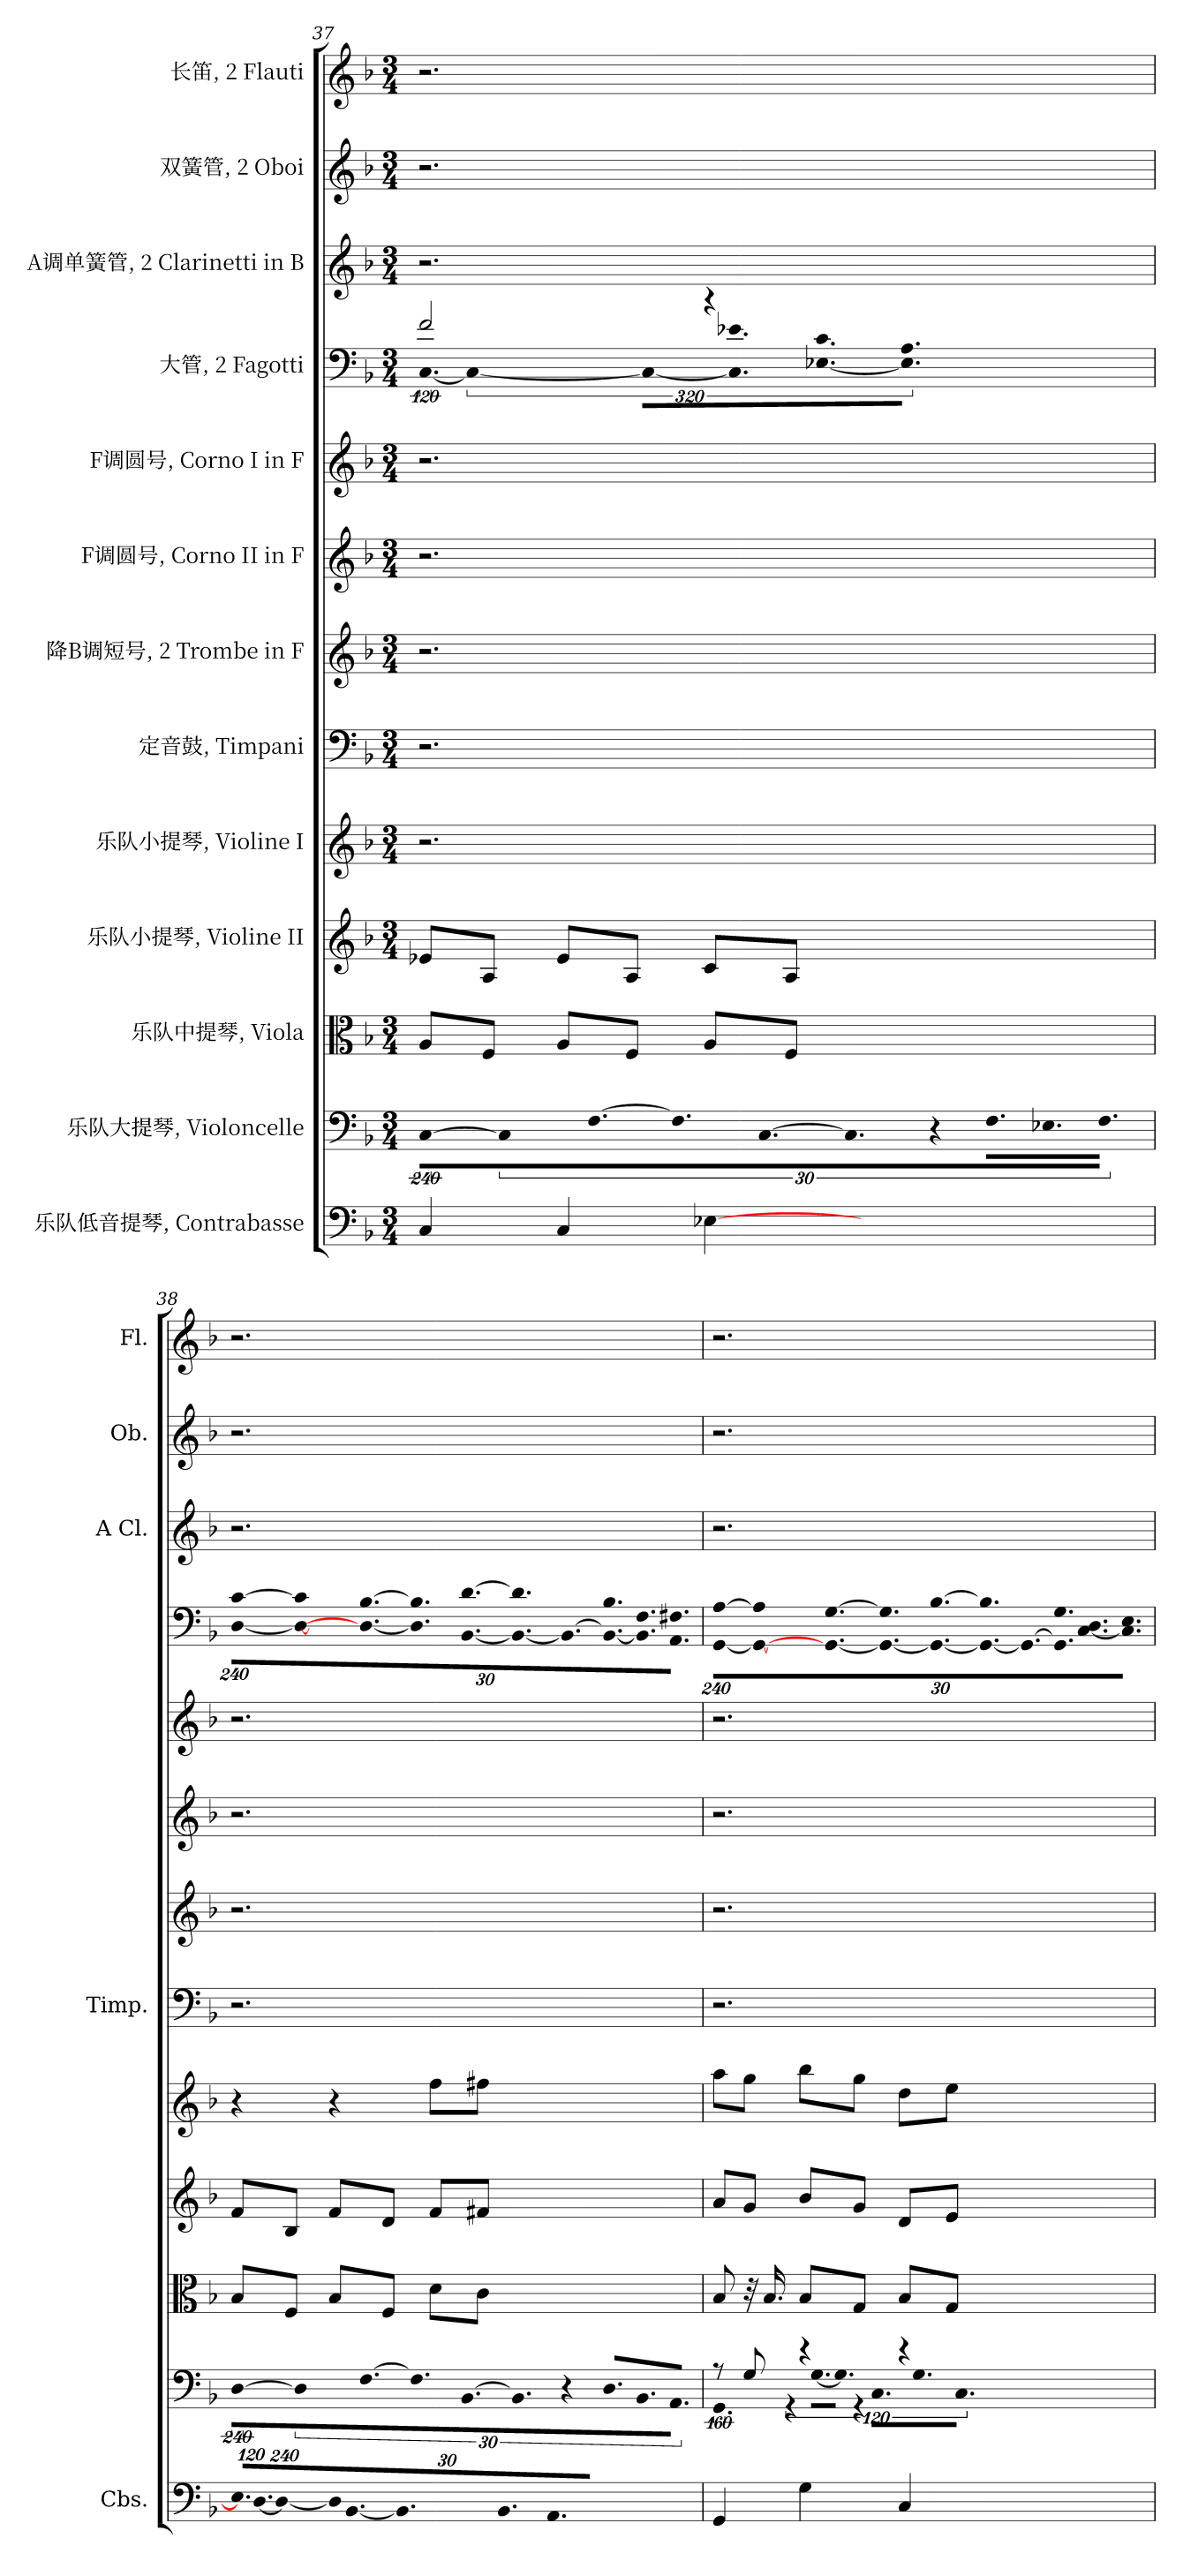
**kern	**kern	**kern	**kern	**kern	**kern	**kern	**kern	**kern	**kern	**kern	**kern	**kern
*part13	*part12	*part11	*part10	*part9	*part8	*part7	*part6	*part5	*part4	*part3	*part2	*part1
*staff13	*staff12	*staff11	*staff10	*staff9	*staff8	*staff7	*staff6	*staff5	*staff4	*staff3	*staff2	*staff1
*I"乐队低音提琴, Contrabasse	*I"乐队大提琴, Violoncelle	*I"乐队中提琴, Viola	*I"乐队小提琴, Violine II	*I"乐队小提琴, Violine I	*I"定音鼓, Timpani	*I"降B调短号, 2 Trombe in F	*I"F调圆号, Corno II in F	*I"F调圆号, Corno I in F	*I"大管, 2 Fagotti	*I"A调单簧管, 2 Clarinetti in B	*I"双簧管, 2 Oboi	*I"长笛, 2 Flauti
*I'Cbs.	*	*	*	*	*I'Timp.	*	*	*	*	*I'A Cl.	*I'Ob.	*I'Fl.
*clefF4	*clefF4	*clefC3	*clefG2	*clefG2	*clefF4	*clefG2	*clefG2	*clefG2	*clefF4	*clefG2	*clefG2	*clefG2
*ITrd7c12	*	*	*	*	*	*ITrd1c2	*ITrd4c7	*ITrd4c7	*	*ITrd2c3	*	*
*k[b-]	*k[b-]	*k[b-]	*k[b-]	*k[b-]	*k[b-]	*k[b-e-a-]	*k[b-e-]	*k[b-e-]	*k[b-]	*k[f#c#]	*k[b-]	*k[b-]
*M3/4	*M3/4	*M3/4	*M3/4	*M3/4	*M3/4	*M3/4	*M3/4	*M3/4	*M3/4	*M3/4	*M3/4	*M3/4
*MM96	*MM96	*MM96	*MM96	*MM96	*MM96	*MM96	*MM96	*MM96	*MM96	*MM96	*MM96	*MM96
=37	=37	=37	=37	=37	=37	=37	=37	=37	=37	=37	=37	=37
*	*	*	*	*	*	*	*	*	*^	*	*	*
!	!LO:N:vis=8	!	!	!	!	!	!	!	!	!LO:N:vis=16.	!	!	!
4CC/	[960%137C\L	8A/L	8e-X/L	2.r	2.r	2.r	2.r	2.r	2f/	[960%103C\	2.r	2.r	2.r
!	!	!	!	!	!	!	!	!	!	!LO:N:vis=4	!	!	!
.	.	.	.	.	.	.	.	.	.	640%183C\_	.	.	.
.	.	8F/J	8A/J	.	.	.	.	.	.	.	.	.	.
!	!LO:N:vis=256%9	!	!	!	!	!	!	!	!	!	!	!	!
.	960%17C\KLL]	.	.	.	.	.	.	.	.	.	.	.	.
.	1920ryy	.	.	.	.	.	.	.	.	.	.	.	.
!	!LO:N:vis=32.	!	!	!	!	!	!	!	!	!	!	!	!
.	[1920%103F\	.	.	.	.	.	.	.	.	.	.	.	.
!	!LO:N:vis=32.	!	!	!	!	!	!	!	!	!	!	!	!
.	1920%103F\]	.	.	.	.	.	.	.	.	.	.	.	.
4CC/	.	8A/L	8e-/L	.	.	.	.	.	.	.	.	.	.
!	!LO:N:vis=32.	!	!	!	!	!	!	!	!	!	!	!	!
.	[1920%103C\	.	.	.	.	.	.	.	.	.	.	.	.
!	!LO:N:vis=32.	!	!	!	!	!	!	!	!	!	!	!	!
.	1920%103C\JJJ]	.	.	.	.	.	.	.	.	.	.	.	.
.	.	8F/J	8A/J	.	.	.	.	.	.	.	.	.	.
!	!LO:N:vis=32.	!	!	!	!	!	!	!	!	!	!	!	!
.	1920%103r	.	.	.	.	.	.	.	.	.	.	.	.
!	!	!	!	!	!	!	!	!	!	!LO:N:vis=32	!	!	!
.	.	.	.	.	.	.	.	.	.	640%23C\KLL_	.	.	.
!	!LO:N:vis=16.	!	!	!	!	!	!	!	!	!LO:N:vis=16.	!	!	!
.	960%103F\LL	.	.	.	.	.	.	.	.	960%103C\] 960%103e-X\	.	.	.
[4EE-X\	.	8A/L	8c/L	.	.	.	.	.	4r	.	.	.	.
!	!LO:N:vis=16.	!	!	!	!	!	!	!	!	!LO:N:vis=16.	!	!	!
.	960%103E-X\	.	.	.	.	.	.	.	.	[960%103E-X\ 960%103c\	.	.	.
.	.	8F/J	8A/J	.	.	.	.	.	.	.	.	.	.
!	!LO:N:vis=16.	!	!	!	!	!	!	!	!	!LO:N:vis=16.	!	!	!
.	960%103F\JJ	.	.	.	.	.	.	.	.	960%103E-\] 960%103A\JJ	.	.	.
960ryy	.	960ryy	960ryy	960ryy	960ryy	960ryy	960ryy	960ryy	960ryy	.	960ryy	960ryy	960ryy
*	*	*	*	*	*	*	*	*	*v	*v	*	*	*
!!LO:PB:g=z
=38	=38	=38	=38	=38	=38	=38	=38	=38	=38	=38	=38	=38
*Xbrackettup	*	*	*	*	*	*	*	*	*	*	*	*
!LO:N:vis=32.	!LO:N:vis=8	!	!	!	!	!	!	!	!	!	!	!
*	*	*	*	*	*	*	*	*	*Xbrackettup	*	*	*
*	*	*	*	*	*	*	*	*	*	*	*	*MM96
!	!	!	!	!	!	!	!	!	!LO:N:vis=8	!	!	!
1920%103EE-/LLL]	[960%137D\L	8B-/L	8f/L	4r	2.r	2.r	2.r	2.r	[960%137D\ [960%137c\L	2.r	2.r	2.r
!LO:N:vis=32.	!	!	!	!	!	!	!	!	!	!	!	!
[1920%103DD/JJ	.	.	.	.	.	.	.	.	.	.	.	.
!LO:N:vis=8	!	!	!	!	!	!	!	!	!	!	!	!
960%137DD/_	.	.	.	.	.	.	.	.	.	.	.	.
.	.	8F/J	8B-/J	.	.	.	.	.	.	.	.	.
!	!LO:N:vis=256%9	!	!	!	!	!	!	!	!LO:N:vis=256%9	!	!	!
.	960%17D\KLL]	.	.	.	.	.	.	.	960%17D\_ 960%17c\]KLL	.	.	.
.	1920ryy	.	.	.	.	.	.	.	1920ryy	.	.	.
!	!LO:N:vis=32.	!	!	!	!	!	!	!	!LO:N:vis=32.	!	!	!
.	[1920%103F\	.	.	.	.	.	.	.	1920%103D\_ [1920%103B-\	.	.	.
!	!LO:N:vis=32.	!	!	!	!	!	!	!	!LO:N:vis=32.	!	!	!
.	1920%103F\]	.	.	.	.	.	.	.	1920%103D\] 1920%103B-\]	.	.	.
!LO:N:vis=256%9	!	!	!	!	!	!	!	!	!	!	!	!
960%17DD/KLL]	.	8B-/L	8f/L	4r	.	.	.	.	.	.	.	.
!LO:N:vis=32.	!	!	!	!	!	!	!	!	!	!	!	!
[1920%103BBB-/JJ	.	.	.	.	.	.	.	.	.	.	.	.
!	!LO:N:vis=32.	!	!	!	!	!	!	!	!LO:N:vis=32.	!	!	!
.	[1920%103BB-\	.	.	.	.	.	.	.	[1920%103BB-\ [1920%103d\	.	.	.
!LO:N:vis=4.	!	!	!	!	!	!	!	!	!	!	!	!
640%137BBB-/]	.	.	.	.	.	.	.	.	.	.	.	.
!	!LO:N:vis=32.	!	!	!	!	!	!	!	!LO:N:vis=32.	!	!	!
.	1920%103BB-\JJJ]	.	.	.	.	.	.	.	1920%103BB-\_ 1920%103d\]	.	.	.
.	.	8F/J	8d/J	.	.	.	.	.	.	.	.	.
!	!LO:N:vis=32.	!	!	!	!	!	!	!	!LO:N:vis=32.	!	!	!
.	1920%103r	.	.	.	.	.	.	.	1920%103BB-\J_	.	.	.
!	!LO:N:vis=16.	!	!	!	!	!	!	!	!LO:N:vis=16.	!	!	!
.	960%103D/LL	.	.	.	.	.	.	.	960%103BB-\_ 960%103B-\	.	.	.
.	.	8d\L	8f/L	8ff\L	.	.	.	.	.	.	.	.
1920ryy	.	.	.	.	.	.	.	.	.	.	.	.
!LO:N:vis=16.	!	!	!	!	!	!	!	!	!	!	!	!
960%103BBB-/L	.	.	.	.	.	.	.	.	.	.	.	.
!	!LO:N:vis=16.	!	!	!	!	!	!	!	!LO:N:vis=16.	!	!	!
.	960%103BB-/	.	.	.	.	.	.	.	960%103BB-\] 960%103F\	.	.	.
.	.	8c\J	8f#X/J	8ff#X\J	.	.	.	.	.	.	.	.
!LO:N:vis=16.	!	!	!	!	!	!	!	!	!	!	!	!
960%103AAA/JJ	.	.	.	.	.	.	.	.	.	.	.	.
!	!LO:N:vis=16.	!	!	!	!	!	!	!	!LO:N:vis=16.	!	!	!
.	960%103AA/JJ	.	.	.	.	.	.	.	960%103AA\ 960%103F#X\JJ	.	.	.
.	.	960ryy	960ryy	960ryy	960ryy	960ryy	960ryy	960ryy	.	960ryy	960ryy	960ryy
1920ryy	.	.	.	.	.	.	.	.	.	.	.	.
=39	=39	=39	=39	=39	=39	=39	=39	=39	=39	=39	=39	=39
*	*	*	*	*	*	*	*	*	*	*	*	*MM96
*	*^	*	*	*	*	*	*	*	*	*	*	*
!	!	!LO:N:vis=4.	!	!	!	!	!	!	!	!LO:N:vis=8	!	!	!
4GGG/	8r	640%137GG\	8B-/	8a/L	8aa\L	2.r	2.r	2.r	2.r	[960%137GG\ [960%137A\L	2.r	2.r	2.r
.	8G/	.	32r	8g/J	8gg\J	.	.	.	.	.	.	.	.
!	!	!	!	!	!	!	!	!	!	!LO:N:vis=256%9	!	!	!
.	.	.	.	.	.	.	.	.	.	960%17GG\_ 960%17A\]KLL	.	.	.
.	.	.	16.B-/	.	.	.	.	.	.	.	.	.	.
.	.	.	.	.	.	.	.	.	.	1920ryy	.	.	.
!	!	!	!	!	!	!	!	!	!	!LO:N:vis=32.	!	!	!
.	.	.	.	.	.	.	.	.	.	1920%103GG\_ [1920%103G\	.	.	.
!	!	!LO:N:vis=32.	!	!	!	!	!	!	!	!	!	!	!
.	.	1920%103r	.	.	.	.	.	.	.	.	.	.	.
!	!	!	!	!	!	!	!	!	!	!LO:N:vis=32.	!	!	!
.	.	.	.	.	.	.	.	.	.	1920%103GG\_ 1920%103G\]	.	.	.
4GG\	4r	.	8B-/L	8b-/L	8bb-\L	.	.	.	.	.	.	.	.
!	!	!LO:N:vis=32.	!	!	!	!	!	!	!	!	!	!	!
.	.	[1920%103G\LLL	.	.	.	.	.	.	.	.	.	.	.
!	!	!	!	!	!	!	!	!	!	!LO:N:vis=32.	!	!	!
.	.	.	.	.	.	.	.	.	.	1920%103GG\_ [1920%103B-\	.	.	.
!	!	!LO:N:vis=32.	!	!	!	!	!	!	!	!	!	!	!
.	.	1920%103G\JJJ]	.	.	.	.	.	.	.	.	.	.	.
!	!	!	!	!	!	!	!	!	!	!LO:N:vis=32.	!	!	!
.	.	.	.	.	.	.	.	.	.	1920%103GG\_ 1920%103B-\]	.	.	.
!	!	!LO:N:vis=32.	!	!	!	!	!	!	!	!	!	!	!
.	.	1920%103r	8G/J	8g/J	8gg\J	.	.	.	.	.	.	.	.
!	!	!	!	!	!	!	!	!	!	!LO:N:vis=32.	!	!	!
.	.	.	.	.	.	.	.	.	.	1920%103GG\J_	.	.	.
!	!	!LO:N:vis=16.	!	!	!	!	!	!	!	!	!	!	!
.	.	960%103C\LL	.	.	.	.	.	.	.	.	.	.	.
!	!	!	!	!	!	!	!	!	!	!LO:N:vis=16.	!	!	!
.	.	.	.	.	.	.	.	.	.	960%103GG\] 960%103G\	.	.	.
4CC/	4r	.	8B-/L	8d/L	8dd\L	.	.	.	.	.	.	.	.
!	!	!LO:N:vis=16.	!	!	!	!	!	!	!	!	!	!	!
.	.	960%103G\	.	.	.	.	.	.	.	.	.	.	.
!	!	!	!	!	!	!	!	!	!	!LO:N:vis=16.	!	!	!
.	.	.	.	.	.	.	.	.	.	[960%103C\ 960%103D\	.	.	.
.	.	.	8G/J	8e/J	8ee\J	.	.	.	.	.	.	.	.
!	!	!LO:N:vis=16.	!	!	!	!	!	!	!	!	!	!	!
.	.	960%103C\JJ	.	.	.	.	.	.	.	.	.	.	.
!	!	!	!	!	!	!	!	!	!	!LO:N:vis=16.	!	!	!
.	.	.	.	.	.	.	.	.	.	960%103C\] 960%103E\JJ	.	.	.
960ryy	1920ryy	.	960ryy	960ryy	960ryy	960ryy	960ryy	960ryy	960ryy	.	960ryy	960ryy	960ryy
.	1920ryy	1920ryy	.	.	.	.	.	.	.	.	.	.	.
*	*v	*v	*	*	*	*	*	*	*	*	*	*	*
=	=	=	=	=	=	=	=	=	=	=	=	=
*-	*-	*-	*-	*-	*-	*-	*-	*-	*-	*-	*-	*-
